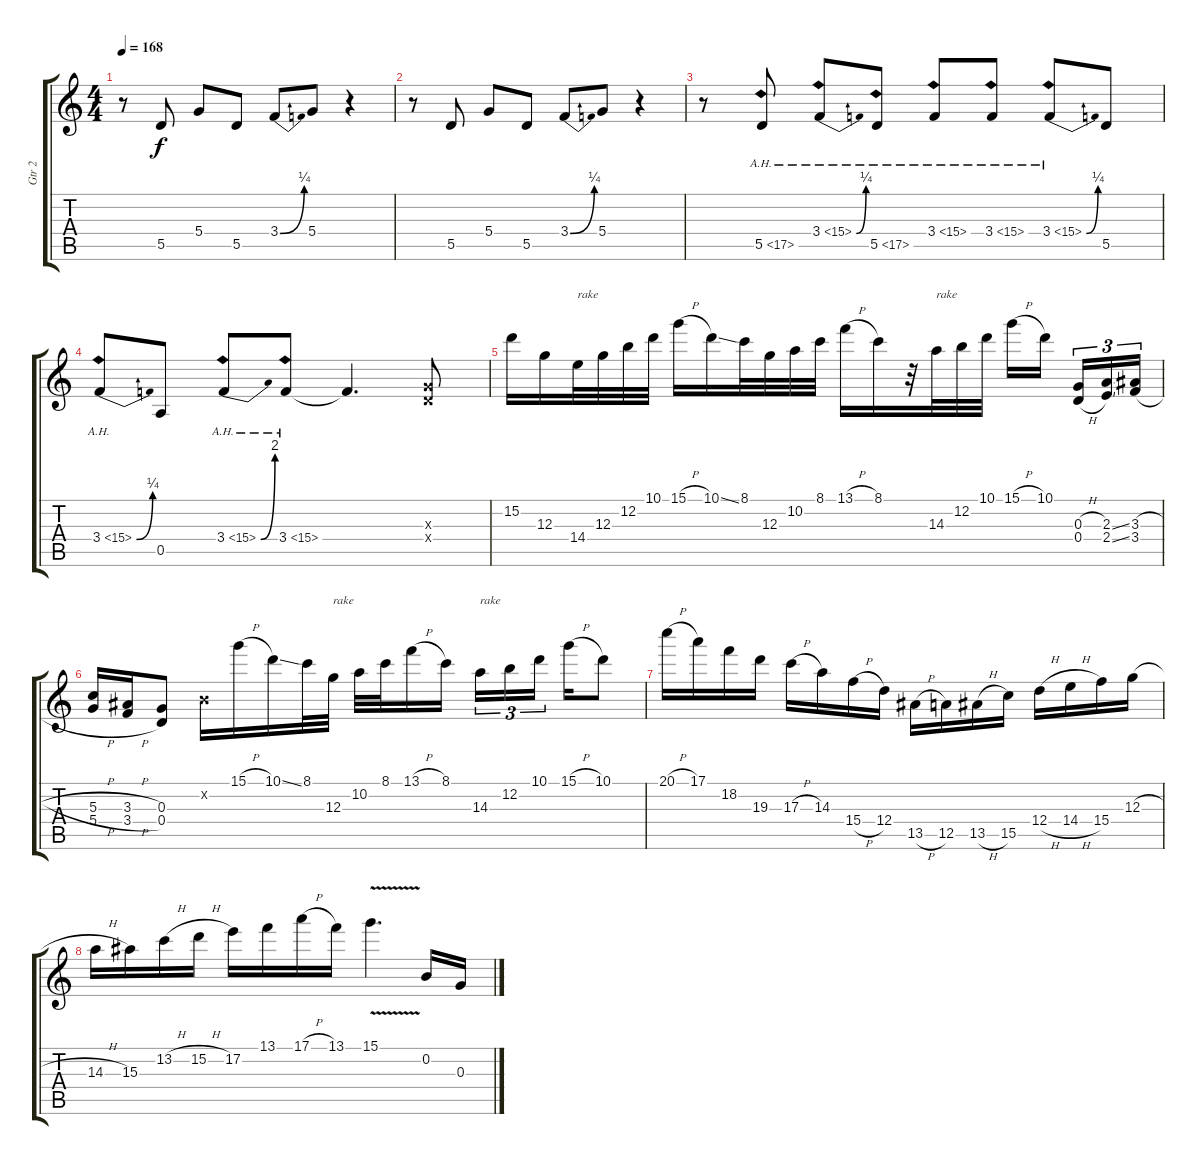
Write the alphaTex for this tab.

\track ("Gtr 2" "Gtr 2") {instrument distortionguitar}
\staff {score tabs}
\tuning (E4 B3 G3 D3 A2 E2) {hide}
\ts (4 4)
\tempo 168
\clef g2
\ks c
r.8{dy f} 5.5.8 5.4.8 5.5.8 3.4{be (bend 0 0 60 1)}.8 5.4.8 r.4 |
r.8 5.5.8 5.4.8 5.5.8 3.4{be (bend 0 0 60 1)}.8 5.4.8 r.4 |
r.8 5.5{ah 12}.8 3.4{be (bend 0 0 60 1) ah 12}.8 5.5{ah 12}.8 3.4{ah 12}.8 3.4{ah 12}.8 3.4{be (bend 0 0 60 1) ah 12}.8 5.5.8 |
3.4{be (bend 0 0 60 1) ah 12}.8 0.5.8 3.4{be (bend 0 0 60 8) ah 12}.8 3.4{ah 12}.8 3.4{t}.4{d} (0.3{x} 0.4{x}).8 |
15.2.16 12.3.16 14.4.32{txt "rake"} 12.3.32 12.2.32 10.1.32 15.1{h}.16 10.1{ss}.16 8.1.32 12.3.32 10.2.32 8.1.32 13.1{h}.16 8.1.16 r.32 14.3.32{txt "rake"} 12.2.32 10.1.32 15.1{h}.16 10.1.16{beam splitsecondary} (0.3{h} 0.4{h}).16{tu (3 2)} (2.3{ss} 2.4{ss}).16{tu (3 2)} (3.3{h} 3.4{h}).16{tu (3 2)} |
(5.3{h} 5.4{h}).16 (3.3{h} 3.4{h}).16 (0.3 0.4).8 0.2{x}.16 15.1{h}.16 10.1{ss}.16 8.1.32 12.3.32{txt "rake"} 10.2.32 8.1.32 13.1{h}.16 8.1.16{beam splitsecondary} 14.3.16{tu (3 2) txt "rake"} 12.2.16{tu (3 2)} 10.1.16{tu (3 2) beam splitsecondary} 15.1{h}.16 10.1.8 |
20.1{h}.16 17.1.16 18.2.16 19.3.16 17.3{h}.16 14.3.16 15.4{h}.16 12.4.16 13.5{h}.16 12.5.16 13.5{h}.16 15.5.16 12.4{h}.16 14.4{h}.16 15.4.16 12.3{h}.16 |
14.3{h}.16 15.3.16 13.2{h}.16 15.2{h}.16 17.2.16 13.1.16 17.1{h}.16 13.1.16 15.1{v}.4{d} 0.2.16 0.3.16
